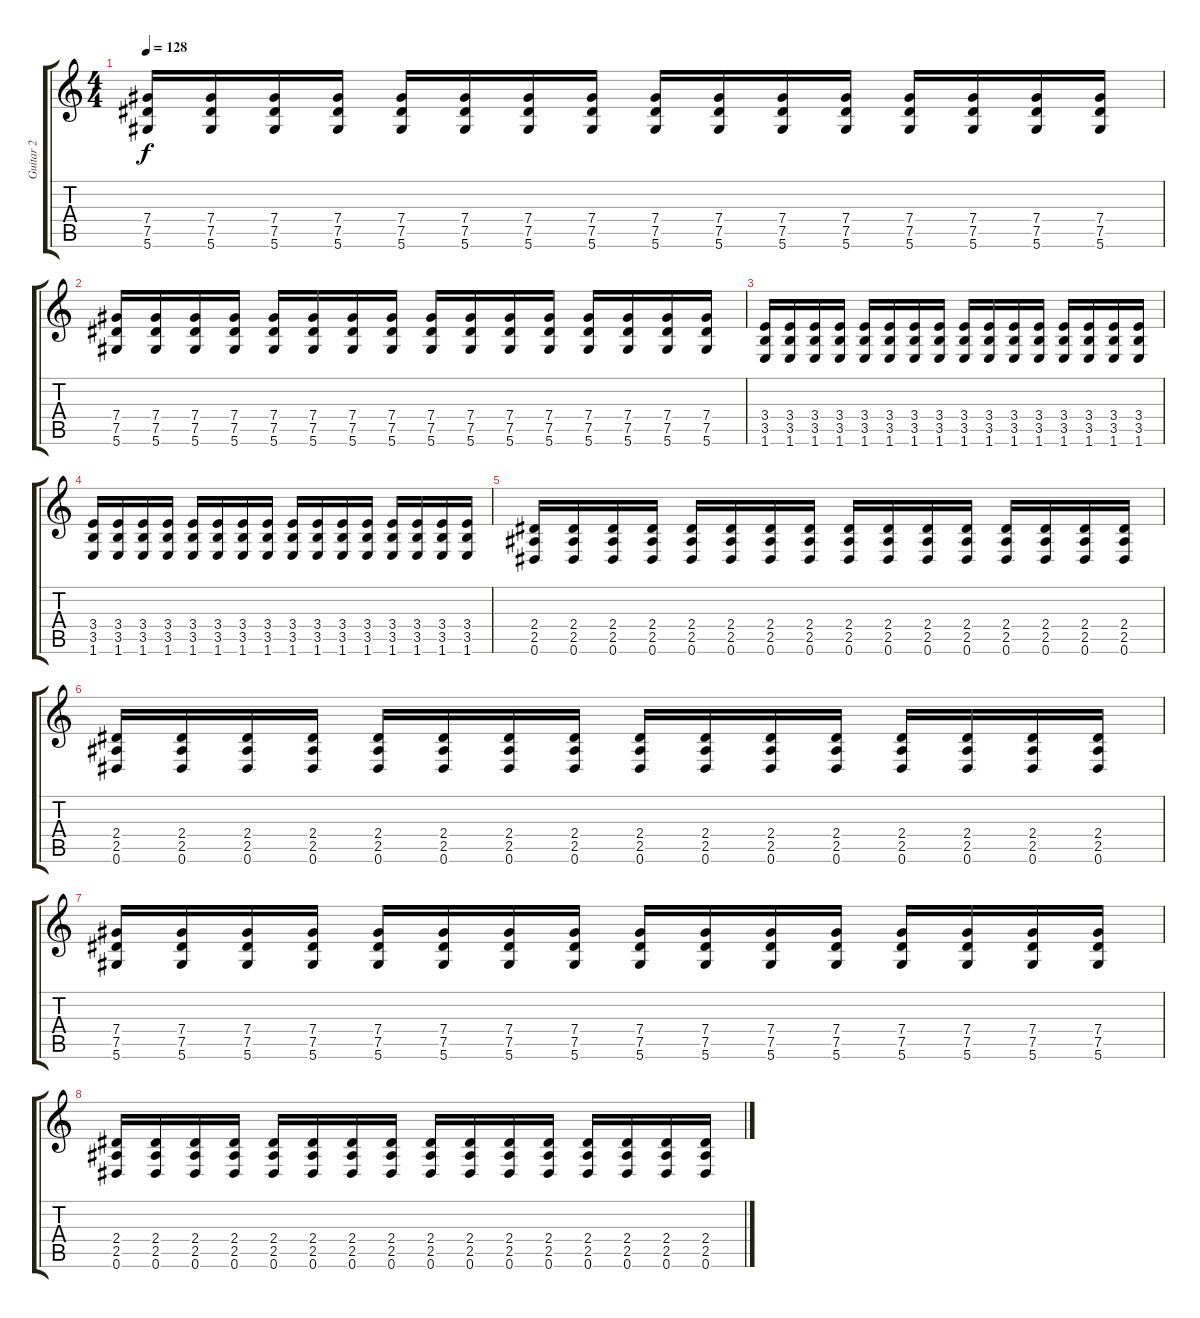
\track ("Guitar 2" "Guitar 2") {instrument overdrivenguitar}
\staff {score tabs}
\tuning (Eb4 Bb3 Gb3 Db3 Ab2 Eb2) {hide}
\ts (4 4)
\tempo 128
\clef g2
\ks c
(7.4 7.5 5.6).16{dy f} (7.4 7.5 5.6).16 (7.4 7.5 5.6).16 (7.4 7.5 5.6).16 (7.4 7.5 5.6).16 (7.4 7.5 5.6).16 (7.4 7.5 5.6).16 (7.4 7.5 5.6).16 (7.4 7.5 5.6).16 (7.4 7.5 5.6).16 (7.4 7.5 5.6).16 (7.4 7.5 5.6).16 (7.4 7.5 5.6).16 (7.4 7.5 5.6).16 (7.4 7.5 5.6).16 (7.4 7.5 5.6).16 |
(7.4 7.5 5.6).16 (7.4 7.5 5.6).16 (7.4 7.5 5.6).16 (7.4 7.5 5.6).16 (7.4 7.5 5.6).16 (7.4 7.5 5.6).16 (7.4 7.5 5.6).16 (7.4 7.5 5.6).16 (7.4 7.5 5.6).16 (7.4 7.5 5.6).16 (7.4 7.5 5.6).16 (7.4 7.5 5.6).16 (7.4 7.5 5.6).16 (7.4 7.5 5.6).16 (7.4 7.5 5.6).16 (7.4 7.5 5.6).16 |
(3.4 3.5 1.6).16 (3.4 3.5 1.6).16 (3.4 3.5 1.6).16 (3.4 3.5 1.6).16 (3.4 3.5 1.6).16 (3.4 3.5 1.6).16 (3.4 3.5 1.6).16 (3.4 3.5 1.6).16 (3.4 3.5 1.6).16 (3.4 3.5 1.6).16 (3.4 3.5 1.6).16 (3.4 3.5 1.6).16 (3.4 3.5 1.6).16 (3.4 3.5 1.6).16 (3.4 3.5 1.6).16 (3.4 3.5 1.6).16 |
(3.4 3.5 1.6).16 (3.4 3.5 1.6).16 (3.4 3.5 1.6).16 (3.4 3.5 1.6).16 (3.4 3.5 1.6).16 (3.4 3.5 1.6).16 (3.4 3.5 1.6).16 (3.4 3.5 1.6).16 (3.4 3.5 1.6).16 (3.4 3.5 1.6).16 (3.4 3.5 1.6).16 (3.4 3.5 1.6).16 (3.4 3.5 1.6).16 (3.4 3.5 1.6).16 (3.4 3.5 1.6).16 (3.4 3.5 1.6).16 |
(2.4 2.5 0.6).16 (2.4 2.5 0.6).16 (2.4 2.5 0.6).16 (2.4 2.5 0.6).16 (2.4 2.5 0.6).16 (2.4 2.5 0.6).16 (2.4 2.5 0.6).16 (2.4 2.5 0.6).16 (2.4 2.5 0.6).16 (2.4 2.5 0.6).16 (2.4 2.5 0.6).16 (2.4 2.5 0.6).16 (2.4 2.5 0.6).16 (2.4 2.5 0.6).16 (2.4 2.5 0.6).16 (2.4 2.5 0.6).16 |
(2.4 2.5 0.6).16 (2.4 2.5 0.6).16 (2.4 2.5 0.6).16 (2.4 2.5 0.6).16 (2.4 2.5 0.6).16 (2.4 2.5 0.6).16 (2.4 2.5 0.6).16 (2.4 2.5 0.6).16 (2.4 2.5 0.6).16 (2.4 2.5 0.6).16 (2.4 2.5 0.6).16 (2.4 2.5 0.6).16 (2.4 2.5 0.6).16 (2.4 2.5 0.6).16 (2.4 2.5 0.6).16 (2.4 2.5 0.6).16 |
(7.4 7.5 5.6).16 (7.4 7.5 5.6).16 (7.4 7.5 5.6).16 (7.4 7.5 5.6).16 (7.4 7.5 5.6).16 (7.4 7.5 5.6).16 (7.4 7.5 5.6).16 (7.4 7.5 5.6).16 (7.4 7.5 5.6).16 (7.4 7.5 5.6).16 (7.4 7.5 5.6).16 (7.4 7.5 5.6).16 (7.4 7.5 5.6).16 (7.4 7.5 5.6).16 (7.4 7.5 5.6).16 (7.4 7.5 5.6).16 |
(2.4 2.5 0.6).16 (2.4 2.5 0.6).16 (2.4 2.5 0.6).16 (2.4 2.5 0.6).16 (2.4 2.5 0.6).16 (2.4 2.5 0.6).16 (2.4 2.5 0.6).16 (2.4 2.5 0.6).16 (2.4 2.5 0.6).16 (2.4 2.5 0.6).16 (2.4 2.5 0.6).16 (2.4 2.5 0.6).16 (2.4 2.5 0.6).16 (2.4 2.5 0.6).16 (2.4 2.5 0.6).16 (2.4 2.5 0.6).16
